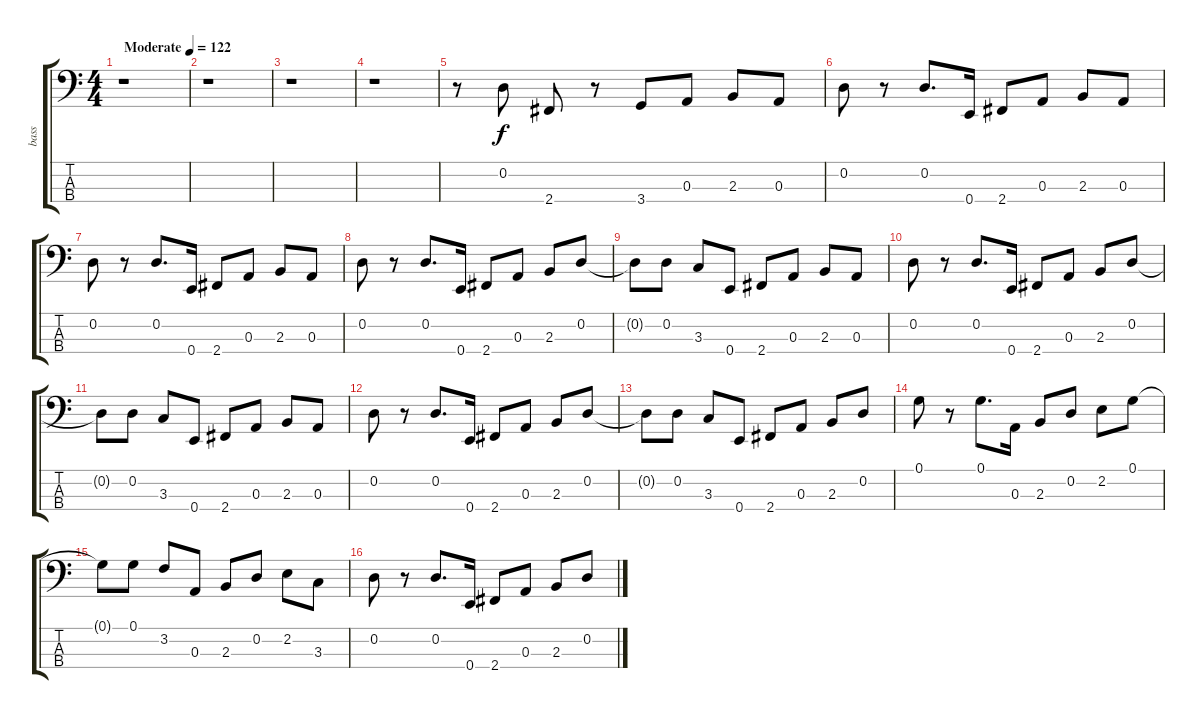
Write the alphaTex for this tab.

\track ("bass" "bass") {instrument acousticbass}
\staff {score tabs}
\tuning (G2 D2 A1 E1) {hide}
\ts (4 4)
\tempo (122 "Moderate")
\clef f4
\ks c
r.1{dy f instrument acousticbass} |
r.1 |
r.1 |
r.1 |
r.8 0.2.8 2.4.8 r.8 3.4.8 0.3.8 2.3.8 0.3.8 |
0.2.8 r.8 0.2.8{d} 0.4.16 2.4.8 0.3.8 2.3.8 0.3.8 |
0.2.8 r.8 0.2.8{d} 0.4.16 2.4.8 0.3.8 2.3.8 0.3.8 |
0.2.8 r.8 0.2.8{d} 0.4.16 2.4.8 0.3.8 2.3.8 0.2.8 |
0.2{t}.8 0.2.8 3.3.8 0.4.8 2.4.8 0.3.8 2.3.8 0.3.8 |
0.2.8 r.8 0.2.8{d} 0.4.16 2.4.8 0.3.8 2.3.8 0.2.8 |
0.2{t}.8 0.2.8 3.3.8 0.4.8 2.4.8 0.3.8 2.3.8 0.3.8 |
0.2.8 r.8 0.2.8{d} 0.4.16 2.4.8 0.3.8 2.3.8 0.2.8 |
0.2{t}.8 0.2.8 3.3.8 0.4.8 2.4.8 0.3.8 2.3.8 0.2.8 |
0.1.8 r.8 0.1.8{d} 0.3.16 2.3.8 0.2.8 2.2.8 0.1.8 |
0.1{t}.8 0.1.8 3.2.8 0.3.8 2.3.8 0.2.8 2.2.8 3.3.8 |
0.2.8 r.8 0.2.8{d} 0.4.16 2.4.8 0.3.8 2.3.8 0.2.8
